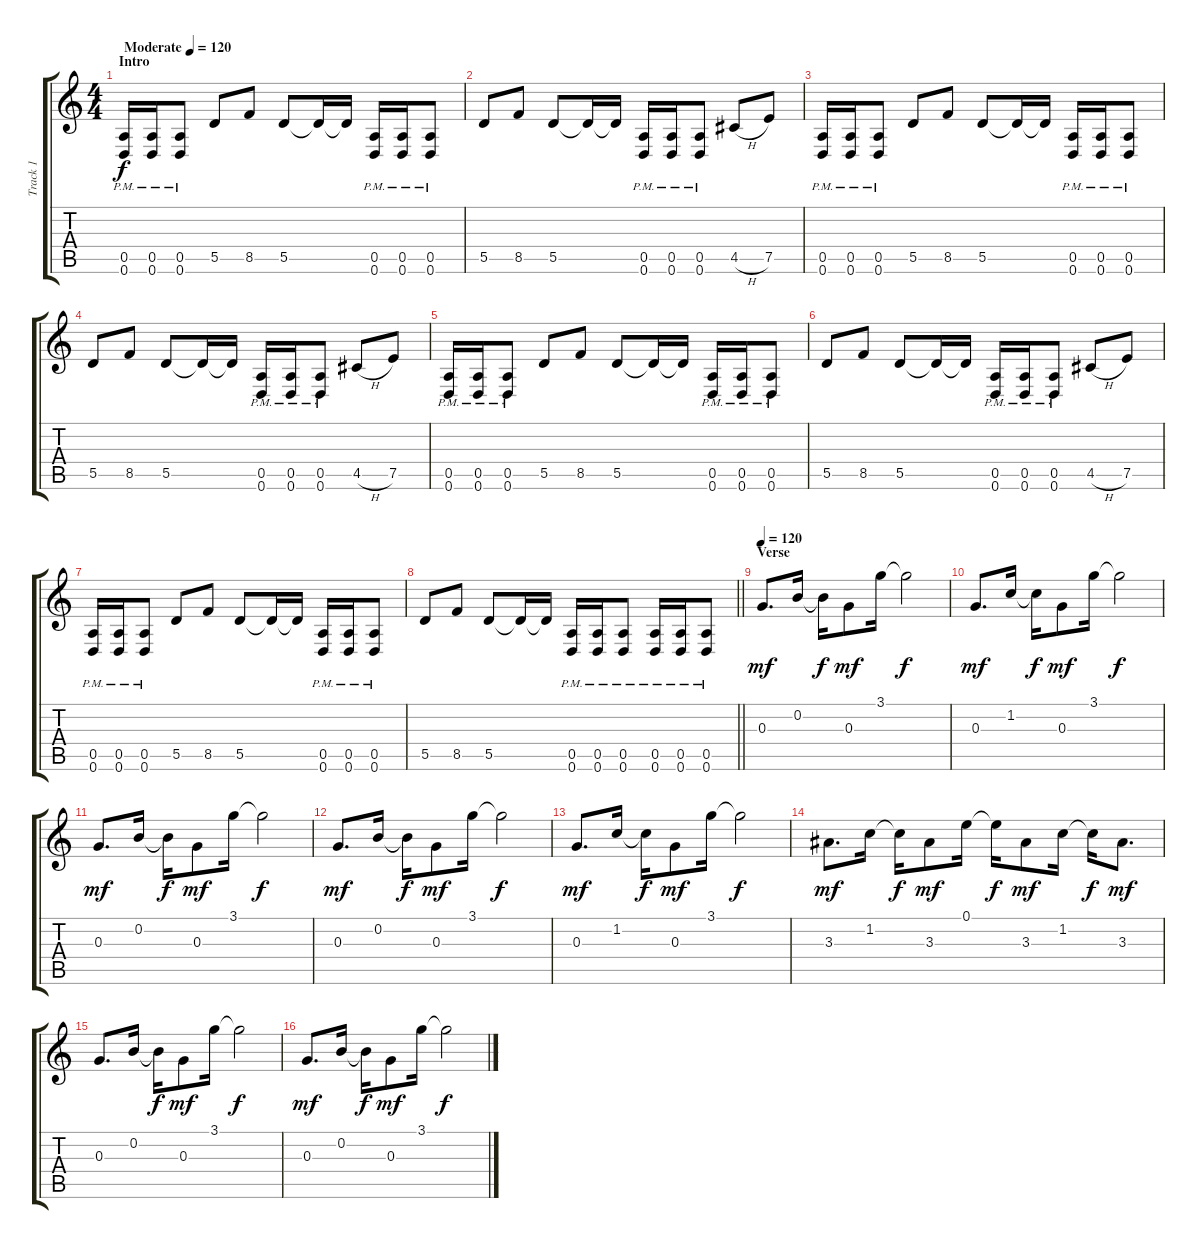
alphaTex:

\track ("Track 1" "Track 1") {instrument distortionguitar}
\staff {score tabs}
\tuning (E4 B3 G3 D3 A2 D2) {hide}
\ts (4 4)
\section ("" "Intro")
\tempo (120 "Moderate")
\tempo 150
\tempo (120 "Moderate")
\clef g2
\ks c
(0.5{pm} 0.6{pm}).16{dy f instrument distortionguitar} (0.5{pm} 0.6{pm}).16 (0.5{pm} 0.6{pm}).8 5.5.8 8.5.8 5.5.8 5.5{t}.16 5.5{t}.16 (0.5{pm} 0.6{pm}).16 (0.5{pm} 0.6{pm}).16 (0.5{pm} 0.6{pm}).8 |
5.5.8 8.5.8 5.5.8 5.5{t}.16 5.5{t}.16 (0.5{pm} 0.6{pm}).16 (0.5{pm} 0.6{pm}).16 (0.5{pm} 0.6{pm}).8 4.5{h}.8 7.5.8 |
(0.5{pm} 0.6{pm}).16 (0.5{pm} 0.6{pm}).16 (0.5{pm} 0.6{pm}).8 5.5.8 8.5.8 5.5.8 5.5{t}.16 5.5{t}.16 (0.5{pm} 0.6{pm}).16 (0.5{pm} 0.6{pm}).16 (0.5{pm} 0.6{pm}).8 |
5.5.8 8.5.8 5.5.8 5.5{t}.16 5.5{t}.16 (0.5{pm} 0.6{pm}).16 (0.5{pm} 0.6{pm}).16 (0.5{pm} 0.6{pm}).8 4.5{h}.8 7.5.8 |
(0.5{pm} 0.6{pm}).16 (0.5{pm} 0.6{pm}).16 (0.5{pm} 0.6{pm}).8 5.5.8 8.5.8 5.5.8 5.5{t}.16 5.5{t}.16 (0.5{pm} 0.6{pm}).16 (0.5{pm} 0.6{pm}).16 (0.5{pm} 0.6{pm}).8 |
5.5.8 8.5.8 5.5.8 5.5{t}.16 5.5{t}.16 (0.5{pm} 0.6{pm}).16 (0.5{pm} 0.6{pm}).16 (0.5{pm} 0.6{pm}).8 4.5{h}.8 7.5.8 |
(0.5{pm} 0.6{pm}).16 (0.5{pm} 0.6{pm}).16 (0.5{pm} 0.6{pm}).8 5.5.8 8.5.8 5.5.8 5.5{t}.16 5.5{t}.16 (0.5{pm} 0.6{pm}).16 (0.5{pm} 0.6{pm}).16 (0.5{pm} 0.6{pm}).8 |
\barLineRight lightlight
5.5.8 8.5.8 5.5.8 5.5{t}.16 5.5{t}.16 (0.5{pm} 0.6{pm}).16 (0.5{pm} 0.6{pm}).16 (0.5{pm} 0.6{pm}).8 (0.5{pm} 0.6{pm}).16 (0.5{pm} 0.6{pm}).16 (0.5{pm} 0.6{pm}).8 |
\section ("" "Verse")
\tempo 120
0.3.8{d dy mf instrument acousticguitarnylon} 0.2.16 0.2{t}.16{dy f} 0.3.8{dy mf} 3.1.16 3.1{t}.2{dy f} |
0.3.8{d dy mf} 1.2.16 1.2{t}.16{dy f} 0.3.8{dy mf} 3.1.16 3.1{t}.2{dy f} |
0.3.8{d dy mf} 0.2.16 0.2{t}.16{dy f} 0.3.8{dy mf} 3.1.16 3.1{t}.2{dy f} |
0.3.8{d dy mf} 0.2.16 0.2{t}.16{dy f} 0.3.8{dy mf} 3.1.16 3.1{t}.2{dy f} |
0.3.8{d dy mf} 1.2.16 1.2{t}.16{dy f} 0.3.8{dy mf} 3.1.16 3.1{t}.2{dy f} |
3.3.8{d dy mf} 1.2.16 1.2{t}.16{dy f} 3.3.8{dy mf} 0.1.16 0.1{t}.16{dy f} 3.3.8{dy mf} 1.2.16 1.2{t}.16{dy f} 3.3.8{d dy mf} |
0.3.8{d} 0.2.16 0.2{t}.16{dy f} 0.3.8{dy mf} 3.1.16 3.1{t}.2{dy f} |
0.3.8{d dy mf} 0.2.16 0.2{t}.16{dy f} 0.3.8{dy mf} 3.1.16 3.1{t}.2{dy f}
